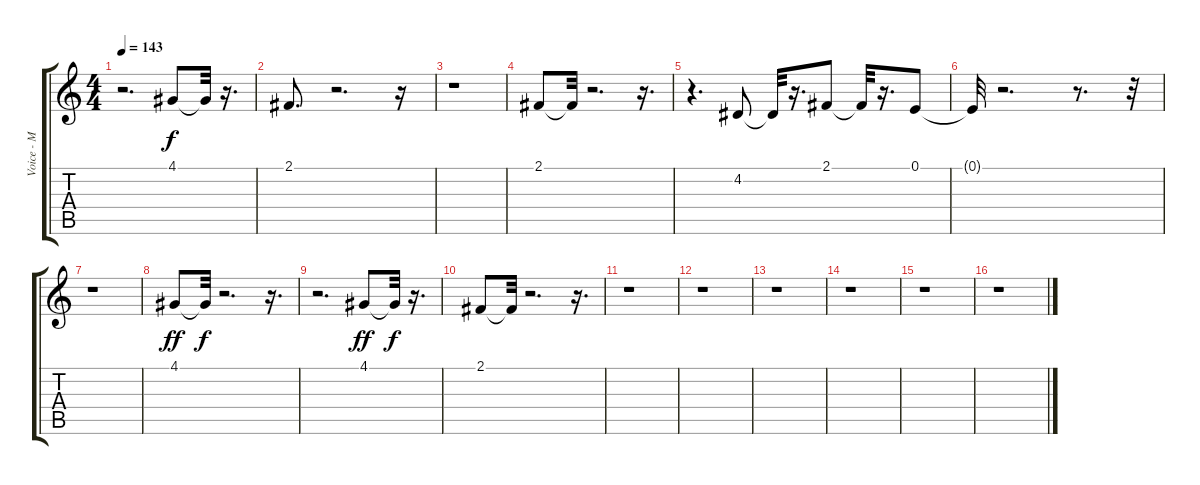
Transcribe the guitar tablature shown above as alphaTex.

\track ("Voice - M   " "Voice - M ") {instrument choiraahs}
\staff {score tabs}
\tuning (E4 B3 G3 D3 A2 E2) {hide}
\ts (4 4)
\tempo 143
\clef g2
\ks c
r.2{d dy ff} 4.1.8{dy f} 4.1{t}.32 r.16{d} |
2.1.8{d} r.2{d} r.16 |
r.1 |
2.1.8 2.1{t}.32 r.2{d} r.16{d} |
r.4{d} 4.2.8 4.2{t}.32 r.16{d} 2.1.8 2.1{t}.32 r.16{d} 0.1.8 |
0.1{t}.32 r.2{d} r.8{d} r.32 |
r.1 |
4.1.8{dy ff} 4.1{t}.32{dy f} r.2{d} r.16{d} |
r.2{d} 4.1.8{dy ff} 4.1{t}.32{dy f} r.16{d} |
2.1.8 2.1{t}.32 r.2{d} r.16{d} |
r.1 |
r.1 |
r.1 |
r.1 |
r.1 |
r.1
